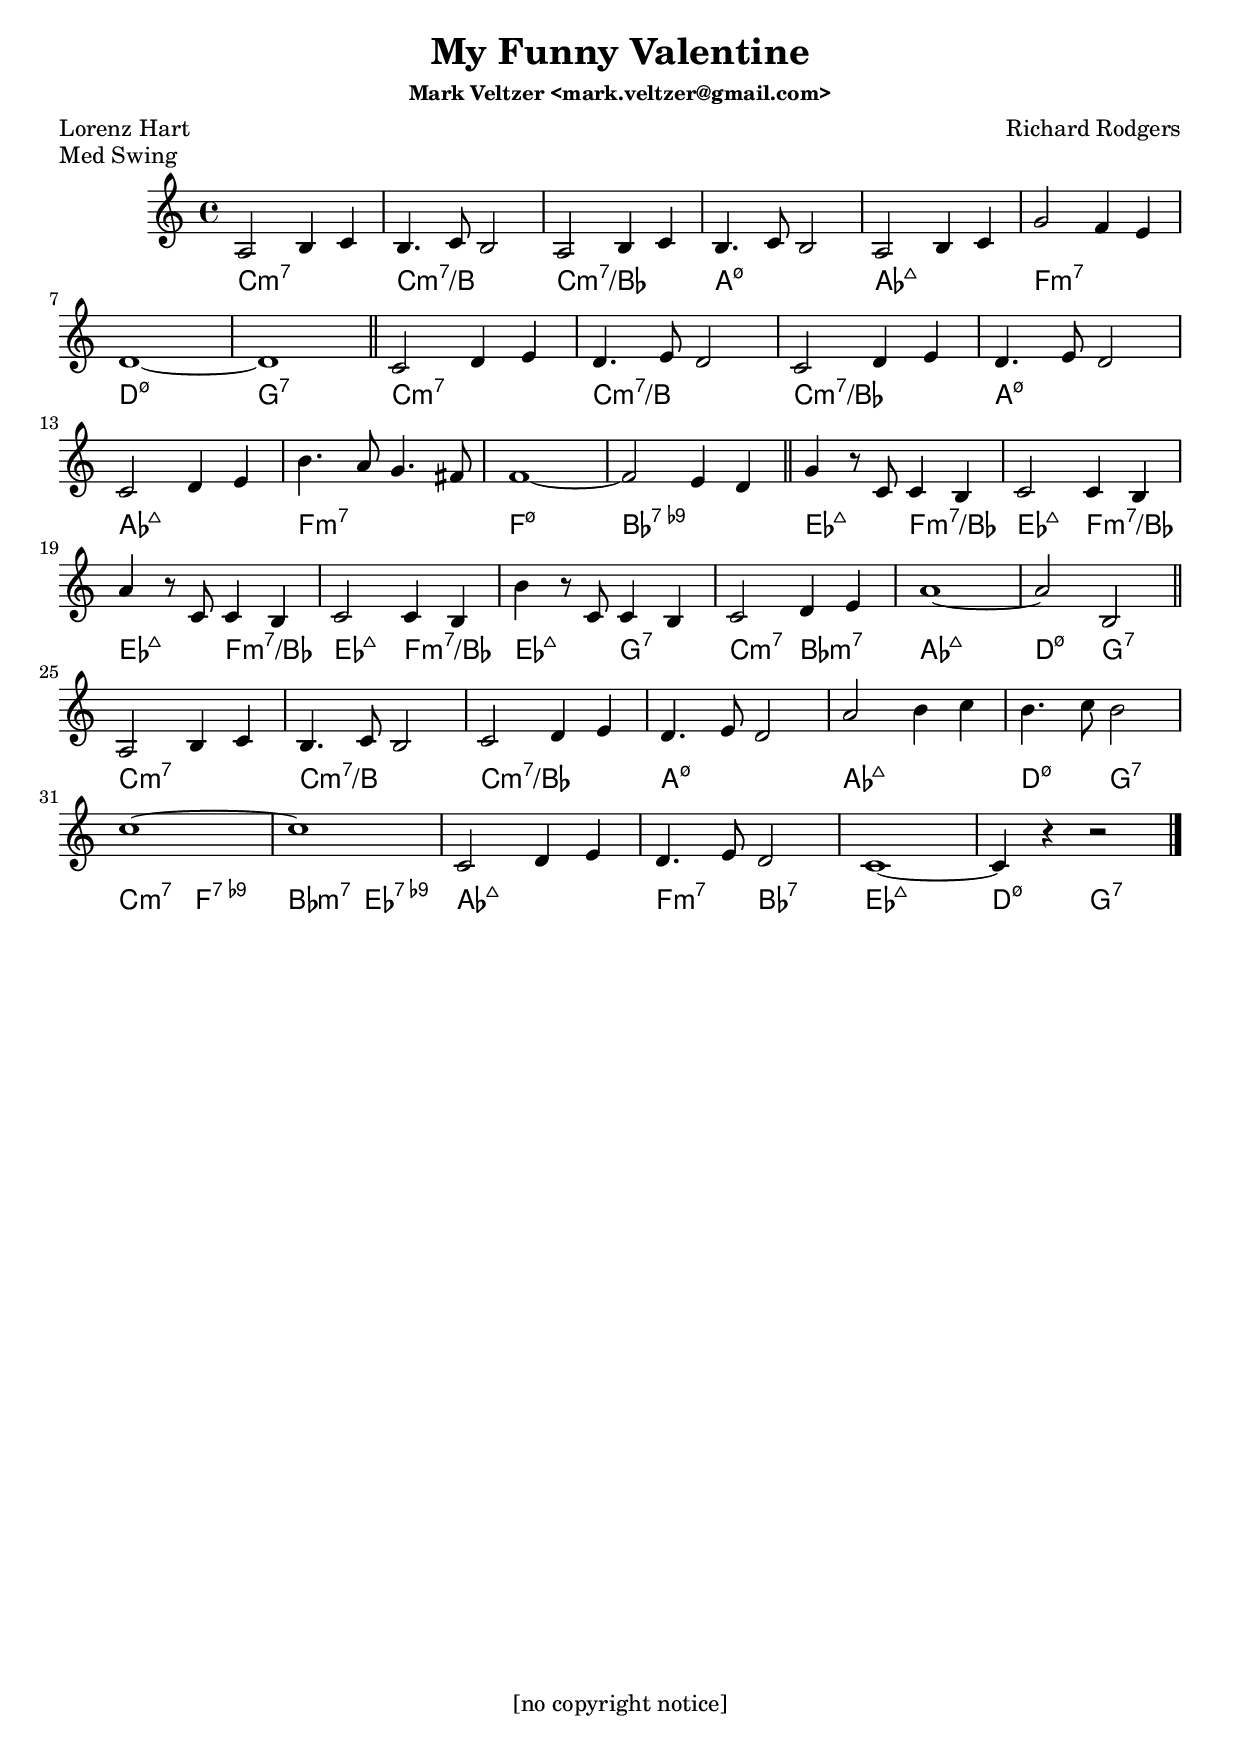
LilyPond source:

\include "lilypond/include/common.lyi"
\header {
	title="My Funny Valentine"
	composer="Richard Rodgers"
	poet="Lorenz Hart"
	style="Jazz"
	piece="Med Swing"
}

harmony=\chords {
	\repeat unfold 2 {
		c1:m7 | c:m7/+b | c:m7/bes | a:m7.5- |
		aes:maj | f:m7 |
	}
	\alternative {
		{ d:m7.5- | g:7 | }
		{ f:m7.5- | bes:7.9-}
	}
	\repeat unfold 4 { ees2:maj f:m7/+bes | }
	
	ees2:maj g:7 | c:m7 bes:m7 | aes1:maj | d2:m7.5- g:7 |
	c1:m7 | c:m7/+b | c:m7/bes | a:m7.5- |
	aes:maj | d2:m7.5- g:7 | c:m7 f:7.9- | bes:m7 ees:7.9- |
	aes1:maj | f2:m7 bes:7 | ees1:maj | d2:m7.5- g:7 |
}

tune=\relative a {
	\time 4/4
	\key c \major

	a2 b4 c | b4. c8 b2 | a2 b4 c | b4. c8 b2 |
	a2 b4 c | g'2 f4 e | \break d1 ~ | d \bar "||"
	c2 d4 e | d4. e8 d2 | c2 d4 e | d4. e8 d2 | \break
	c2 d4 e | b'4. a8 g4. fis8 | f1 ~ | f2 e4 d \bar "||"
	g4 r8 c, c4 b | c2 c4 b | \break a'4 r8 c,8 c4 b | c2 c4 b |
	b' r8 c, c4 b | c2 d4 e | a1 ~ | a2 b, \bar "||" \break
	a2 b4 c | b4. c8 b2 | c2 d4 e | d4. e8 d2 |
	a'2 b4 c | b4. c8 b2 | \break c1 ~ | c |
	c,2 d4 e | d4. e8 d2 | c1 ~ | c4 r r2 \bar "|."
}

\score {
	<<
		\context Staff \tune
		\context ChordNames \harmony
	>>
	\midi {}
	\layout {}
}
